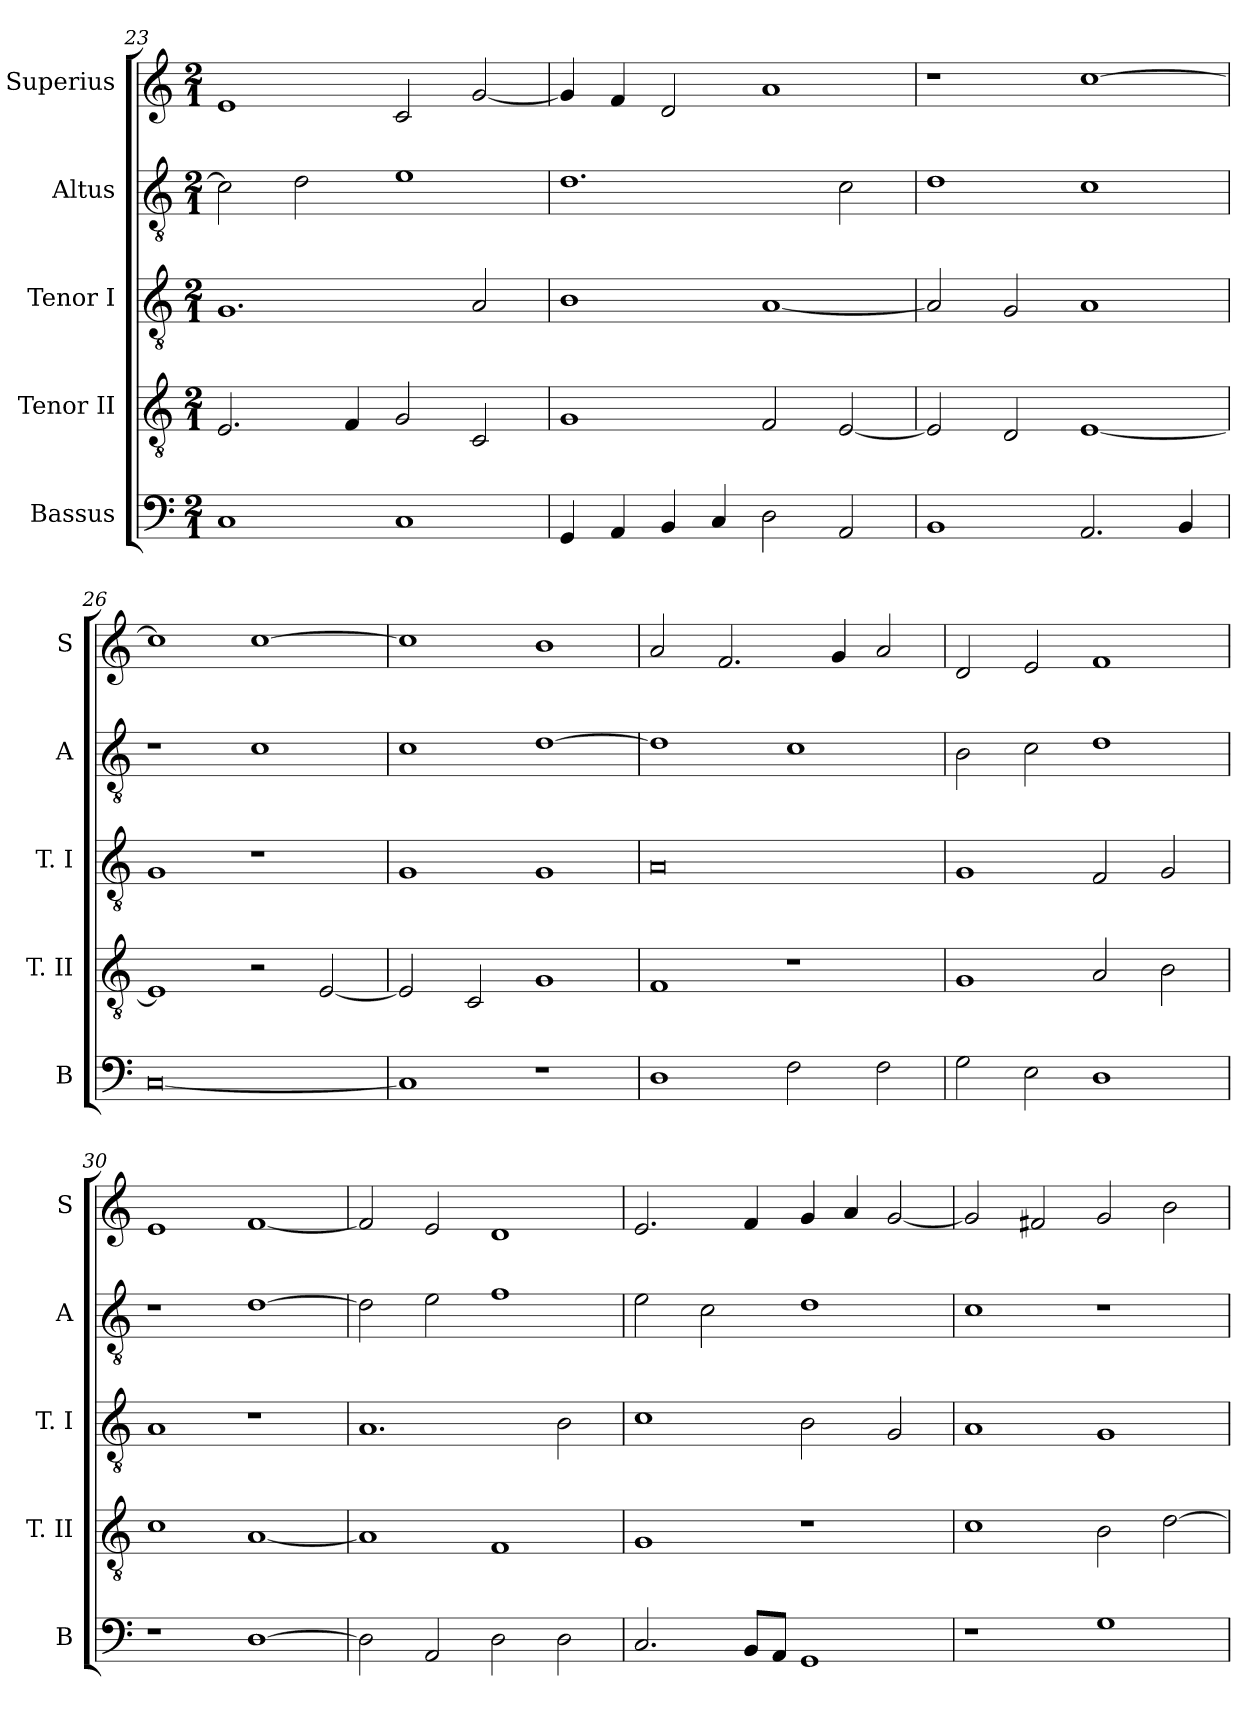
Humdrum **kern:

**kern	**kern	**kern	**kern	**kern
*part5	*part4	*part3	*part2	*part1
*staff5	*staff4	*staff3	*staff2	*staff1
*I"Bassus	*I"Tenor II	*I"Tenor I	*I"Altus	*I"Superius
*I'B	*I'T. II	*I'T. I	*I'A	*I'S
*clefF4	*clefGv2	*clefGv2	*clefGv2	*clefG2
*k[]	*k[]	*k[]	*k[]	*k[]
*C:	*C:	*C:	*C:	*C:
*M2/1	*M2/1	*M2/1	*M2/1	*M2/1
=23	=23	=23	=23	=23
1C	2.E	1.G	2c]	1e
.	.	.	2d	.
.	4F	.	.	.
1C	2G	.	1e	2c
.	2C	2A	.	[2g
=24	=24	=24	=24	=24
4GG	1G	1B	1.d	4g]
4AA	.	.	.	4f
4BB	.	.	.	2d
4C	.	.	.	.
2D	2F	[1A	.	1a
2AA	[2E	.	2c	.
=25	=25	=25	=25	=25
1BB	2E]	2A]	1d	1r
.	2D	2G	.	.
2.AA	[1E	1A	1c	[1cc
4BB	.	.	.	.
=26	=26	=26	=26	=26
[0C	1E]	1G	1r	1cc]
.	2r	1r	1c	[1cc
.	[2E	.	.	.
=27	=27	=27	=27	=27
1C]	2E]	1G	1c	1cc]
.	2C	.	.	.
1r	1G	1G	[1d	1b
=28	=28	=28	=28	=28
1D	1F	0A	1d]	2a
.	.	.	.	2.f
2F	1r	.	1c	.
.	.	.	.	4g
2F	.	.	.	2a
=29	=29	=29	=29	=29
2G	1G	1G	2B	2d
2E	.	.	2c	2e
1D	2A	2F	1d	1f
.	2B	2G	.	.
=30	=30	=30	=30	=30
1r	1c	1A	1r	1e
[1D	[1A	1r	[1d	[1f
=31	=31	=31	=31	=31
2D]	1A]	1.A	2d]	2f]
2AA	.	.	2e	2e
2D	1F	.	1f	1d
2D	.	2B	.	.
=32	=32	=32	=32	=32
2.C	1G	1c	2e	2.e
.	.	.	2c	.
8BBL	.	.	.	4f
8AAJ	.	.	.	.
1GG	1r	2B	1d	4g
.	.	.	.	4a
.	.	2G	.	[2g
=33	=33	=33	=33	=33
1r	1c	1A	1c	2g]
.	.	.	.	2f#X
1G	2B	1G	1r	2g
.	[2d	.	.	2b
=	=	=	=	=
*-	*-	*-	*-	*-
